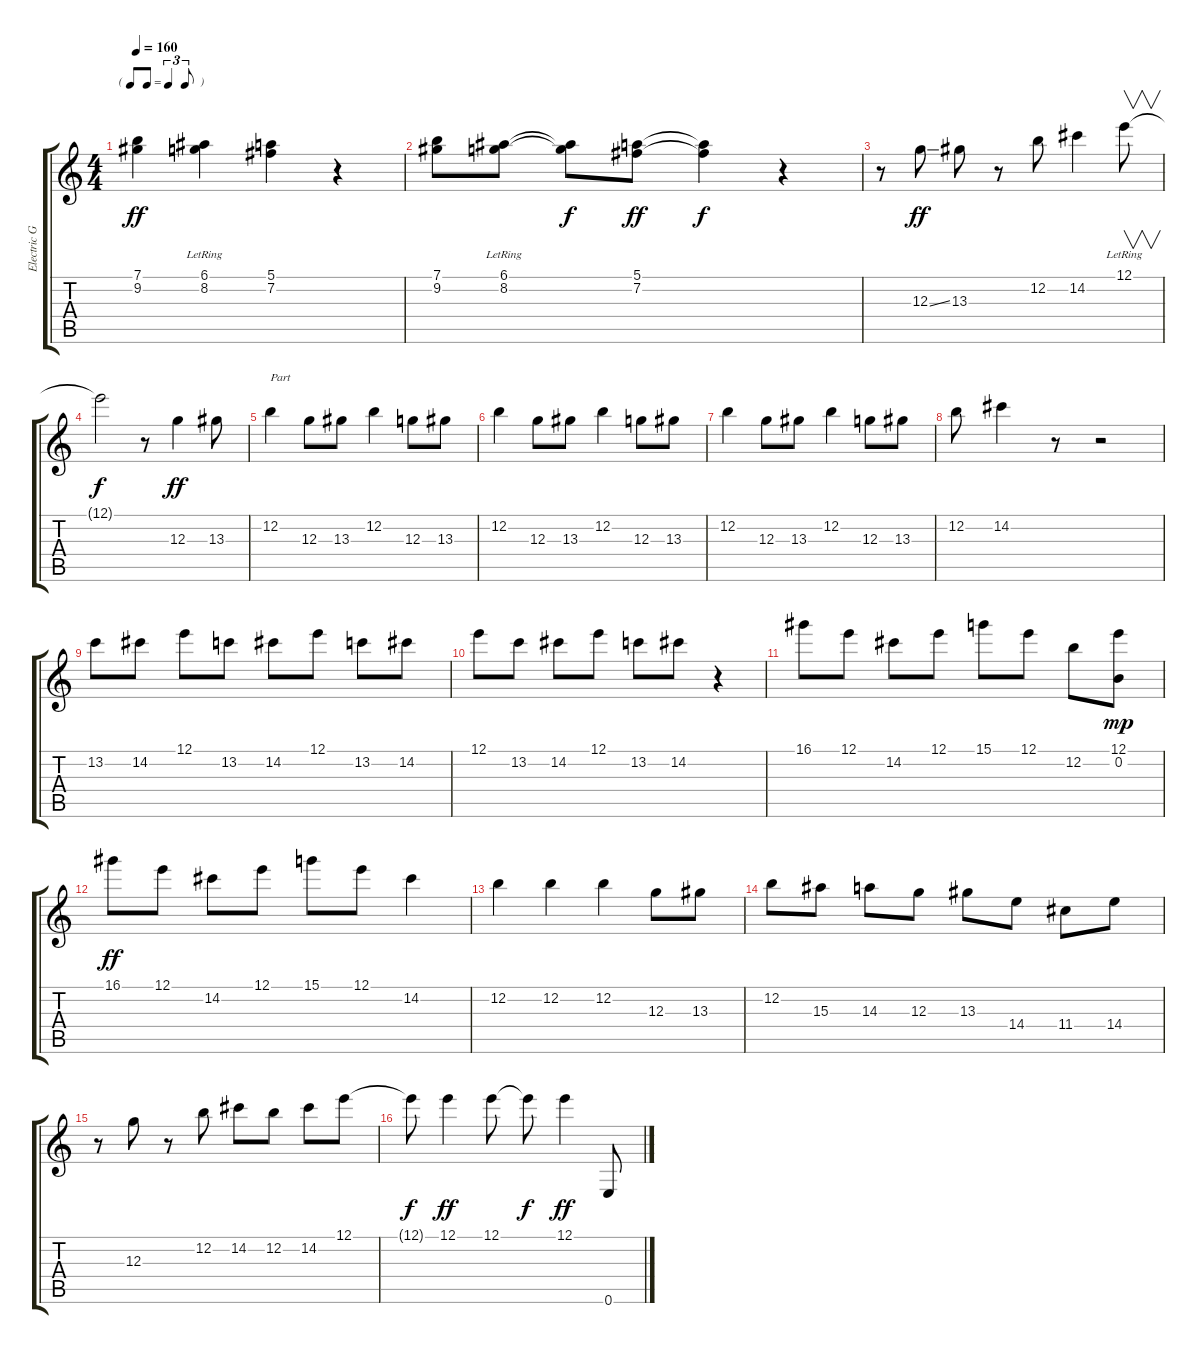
\track ("Electric Guitar" "Electric G") {instrument electricbassfinger}
\staff {score tabs}
\tuning (E4 B3 G3 D3 A2 E2) {hide}
\ts (4 4)
\tf triplet8th
\tempo 160
\clef g2
\ks c
(7.1 9.2).4{dy ff} (6.1 8.2{lr}).4 (5.1 7.2).4 r.4 |
(7.1 9.2).8 (6.1 8.2{lr}).8 (6.1{t} 8.2{t}).8{dy f} (5.1 7.2).8{dy ff} (5.1{t} 7.2{t}).4{dy f} r.4 |
r.8 12.3{ss}.8{dy ff} 13.3.8 r.8 12.2.8 14.2.4 12.1{lr}.8{v} |
12.1{t}.2{dy f} r.8 12.3.4{dy ff} 13.3.8 |
12.2.4{txt "Part"} 12.3.8 13.3.8 12.2.4 12.3.8 13.3.8 |
12.2.4 12.3.8 13.3.8 12.2.4 12.3.8 13.3.8 |
12.2.4 12.3.8 13.3.8 12.2.4 12.3.8 13.3.8 |
12.2.8 14.2.4 r.8 r.2 |
13.2.8 14.2.8 12.1.8 13.2.8 14.2.8 12.1.8 13.2.8 14.2.8 |
12.1.8 13.2.8 14.2.8 12.1.8 13.2.8 14.2.8 r.4 |
16.1.8 12.1.8 14.2.8 12.1.8 15.1.8 12.1.8 12.2.8 (12.1 0.2).8{dy mp} |
16.1.8{dy ff} 12.1.8 14.2.8 12.1.8 15.1.8 12.1.8 14.2.4 |
12.2.4 12.2.4 12.2.4 12.3.8 13.3.8 |
12.2.8 15.3.8 14.3.8 12.3.8 13.3.8 14.4.8 11.4.8 14.4.8 |
r.8 12.3.8 r.8 12.2.8 14.2.8 12.2.8 14.2.8 12.1.8 |
12.1{t}.8{dy f} 12.1.4{dy ff} 12.1.8 12.1{t}.8{dy f} 12.1.4{dy ff} 0.6.8
